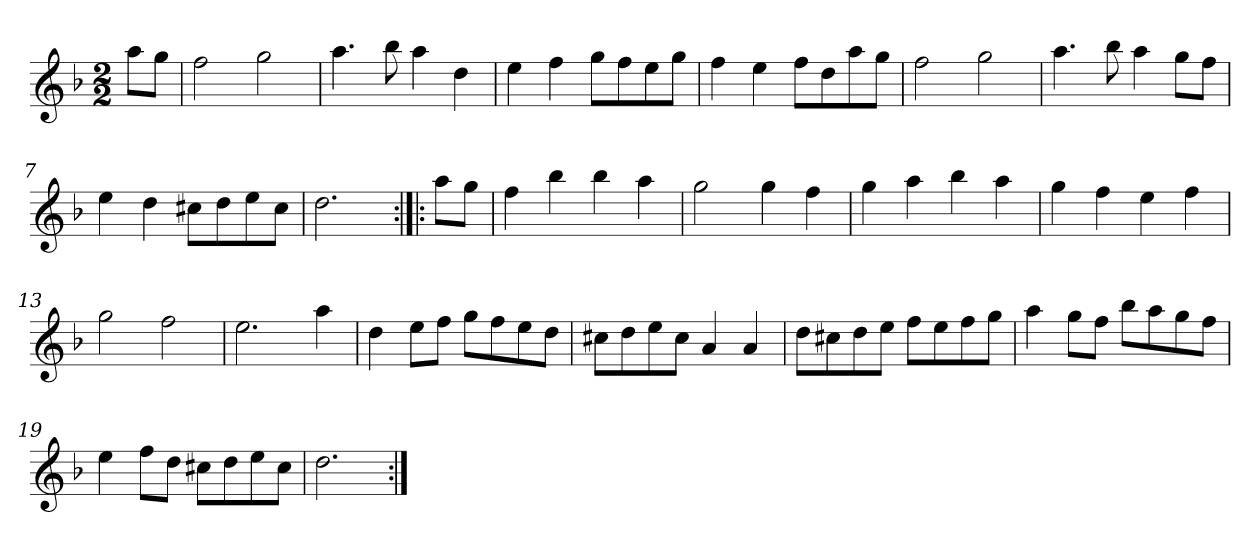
**kern
*part1
*staff1
*clefG2
*k[b-]
*d:
*M2/2
*MM120
=
8aa\L
8gg\J
=1
2ff
2gg
=2
4.aa
8bb-
4aa
4dd
=3
4ee
4ff
8gg\L
8ff\
8ee\
8gg\J
=4
4ff
4ee
8ff\L
8dd\
8aa\
8gg\J
=5
2ff
2gg
=6
4.aa
8bb-
4aa
8gg\L
8ff\J
=7
4ee
4dd
8cc#X\L
8dd\
8ee\
8cc#\J
=8
2.dd
=:|!|:
8aa\L
8gg\J
=9
4ff
4bb-
4bb-
4aa
=10
2gg
4gg
4ff
=11
4gg
4aa
4bb-
4aa
=12
4gg
4ff
4ee
4ff
=13
2gg
2ff
=14
2.ee
4aa
=15
4dd
8ee\L
8ff\J
8gg\L
8ff\
8ee\
8dd\J
=16
8cc#X\L
8dd\
8ee\
8cc#\J
4a
4a
=17
8dd\L
8cc#X\
8dd\
8ee\J
8ff\L
8ee\
8ff\
8gg\J
=18
4aa
8gg\L
8ff\J
8bb-\L
8aa\
8gg\
8ff\J
=19
4ee
8ff\L
8dd\J
8cc#X\L
8dd\
8ee\
8cc#\J
=20
2.dd
=:|!
*-
